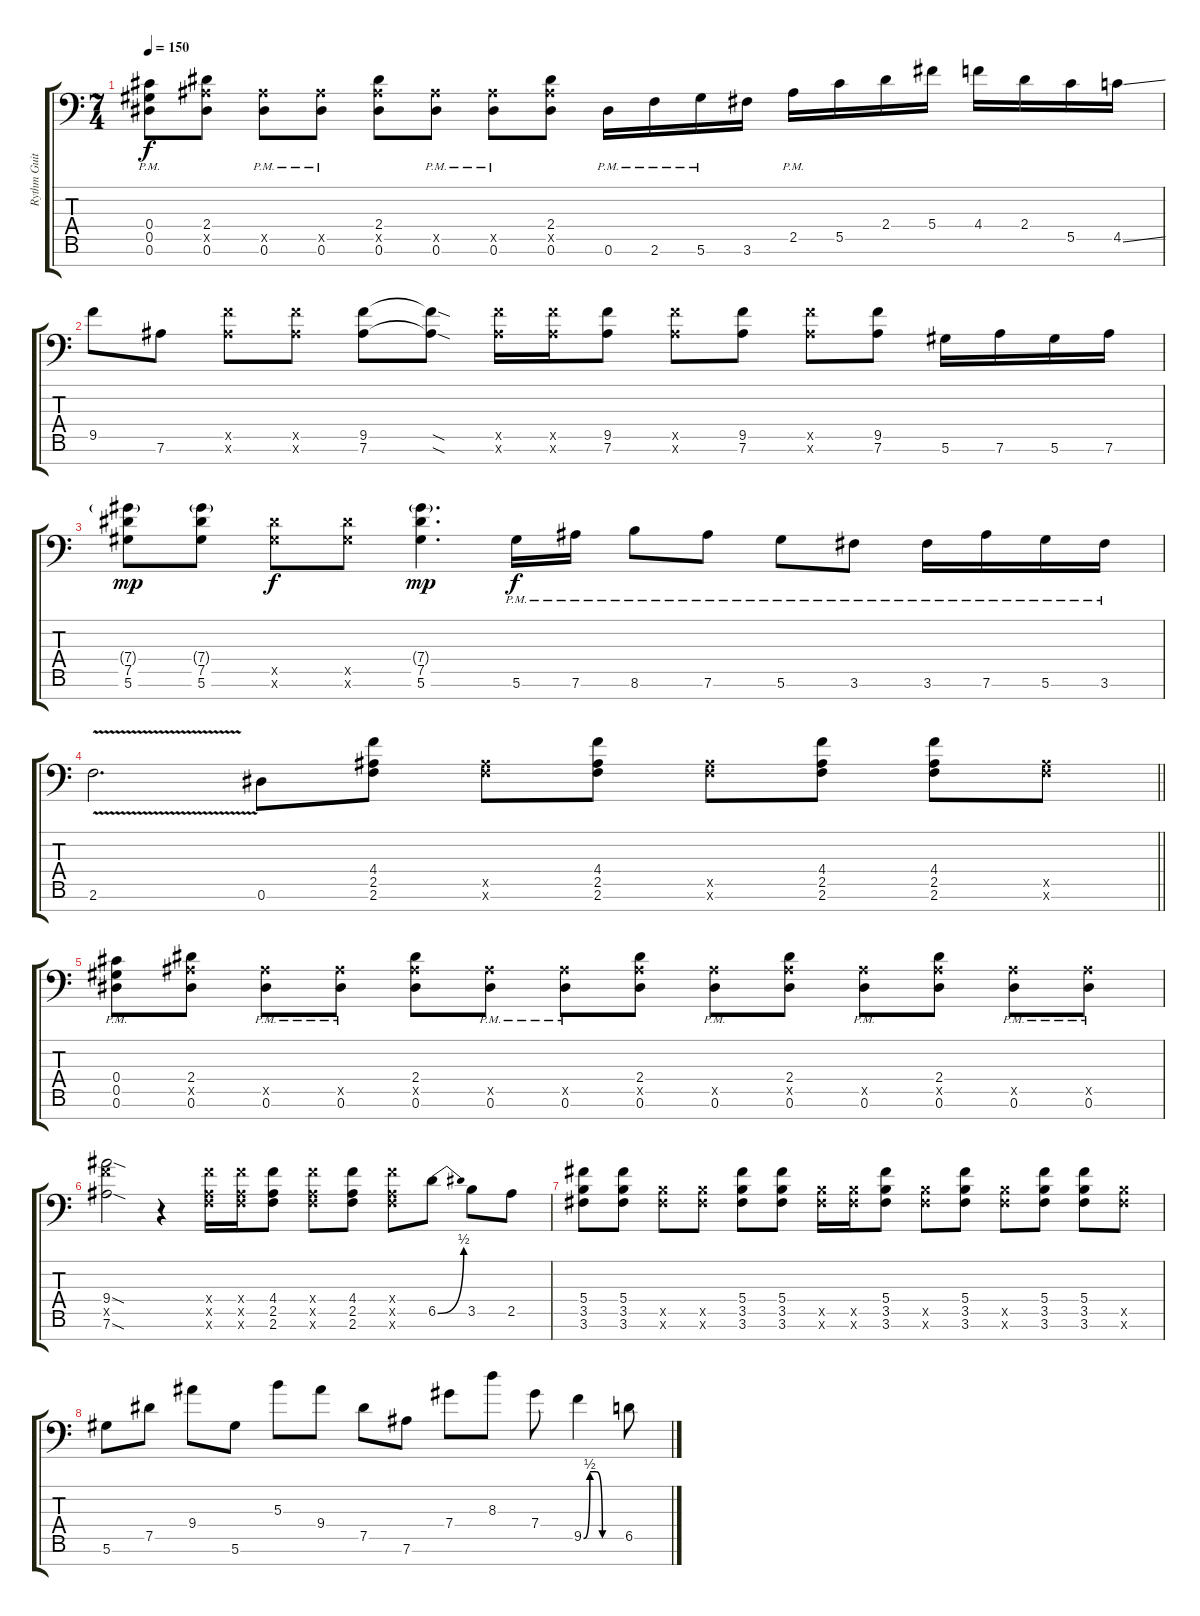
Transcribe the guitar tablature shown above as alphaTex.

\track ("Rythm Guitar #1" "Rythm Guit") {instrument distortionguitar}
\staff {score tabs}
\tuning (Eb4 Bb3 Gb3 Db3 Ab2 Eb2 Ab1) {hide}
\ts (7 4)
\tempo 150
\clef f4
\ks c
(0.4{pm} 0.5{pm} 0.6{pm}).8{dy f} (2.4 2.5{x} 0.6).8 (2.5{x} 0.6{pm}).8 (2.5{x} 0.6{pm}).8 (2.4 2.5{x} 0.6).8 (2.5{x} 0.6{pm}).8 (2.5{x} 0.6{pm}).8 (2.4 2.5{x} 0.6).8 0.6{pm}.16 2.6{pm}.16 5.6{pm}.16 3.6.16 2.5{pm}.16 5.5.16 2.4.16 5.4.16 4.4.16 2.4.16 5.5.16 4.5{ss}.16 |
9.5.8 7.6.8 (9.5{x} 7.6{x}).8 (9.5{x} 7.6{x}).8 (9.5 7.6).8 (9.5{sod t} 7.6{sod t}).8 (9.5{x} 7.6{x}).16 (9.5{x} 7.6{x}).16 (9.5 7.6).8 (9.5{x} 7.6{x}).8 (9.5 7.6).8 (9.5{x} 7.6{x}).8 (9.5 7.6).8 5.6.16 7.6.16 5.6.16 7.6.16 |
(7.4{g} 7.5 5.6).8{dy mp} (7.4{g} 7.5 5.6).8 (7.5{x} 5.6{x}).8{dy f} (7.5{x} 5.6{x}).8 (7.4{g} 7.5 5.6).4{d dy mp} 5.6{pm}.16{dy f} 7.6{pm}.16 8.6{pm}.8 7.6{pm}.8 5.6{pm}.8 3.6{pm}.8 3.6{pm}.16 7.6{pm}.16 5.6{pm}.16 3.6{pm}.16 |
\barLineRight lightlight
2.6{v}.2{d} 0.6.8 (4.4 2.5 2.6).8 (2.5{x} 2.6{x}).8 (4.4 2.5 2.6).8 (2.5{x} 2.6{x}).8 (4.4 2.5 2.6).8 (4.4 2.5 2.6).8 (2.5{x} 2.6{x}).8 |
\section ("" "")
(0.4{pm} 0.5{pm} 0.6{pm}).8 (2.4 2.5{x} 0.6).8 (2.5{x} 0.6{pm}).8 (2.5{x} 0.6{pm}).8 (2.4 2.5{x} 0.6).8 (2.5{x} 0.6{pm}).8 (2.5{x} 0.6{pm}).8 (2.4 2.5{x} 0.6).8 (2.5{x} 0.6{pm}).8 (2.4 2.5{x} 0.6).8 (2.5{x} 0.6{pm}).8 (2.4 2.5{x} 0.6).8 (2.5{x} 0.6{pm}).8 (2.5{x} 0.6{pm}).8 |
(9.4{sod} 9.5{x} 7.6{sod}).2 r.4 (4.4{x} 2.5{x} 2.6{x}).16 (4.4{x} 2.5{x} 2.6{x}).16 (4.4 2.5 2.6).8 (4.4{x} 2.5{x} 2.6{x}).8 (4.4 2.5 2.6).8 (4.4{x} 2.5{x} 2.6{x}).8 6.5{be (bend 0 0 60 2)}.8 3.5.8 2.5.8 |
(5.4 3.5 3.6).8 (5.4 3.5 3.6).8 (3.5{x} 3.6{x}).8 (3.5{x} 3.6{x}).8 (5.4 3.5 3.6).8 (5.4 3.5 3.6).8 (3.5{x} 3.6{x}).16 (3.5{x} 3.6{x}).16 (5.4 3.5 3.6).8 (3.5{x} 3.6{x}).8 (5.4 3.5 3.6).8 (3.5{x} 3.6{x}).8 (5.4 3.5 3.6).8 (5.4 3.5 3.6).8 (3.5{x} 3.6{x}).8 |
5.6.8 7.5.8 9.4.8 5.6.8 5.3.8 9.4.8 7.5.8 7.6.8 7.4.8 8.3.8 7.4.8 9.5{be (custom 0 0 10 2 20 2 30 0 60 0)}.4 6.5.8
